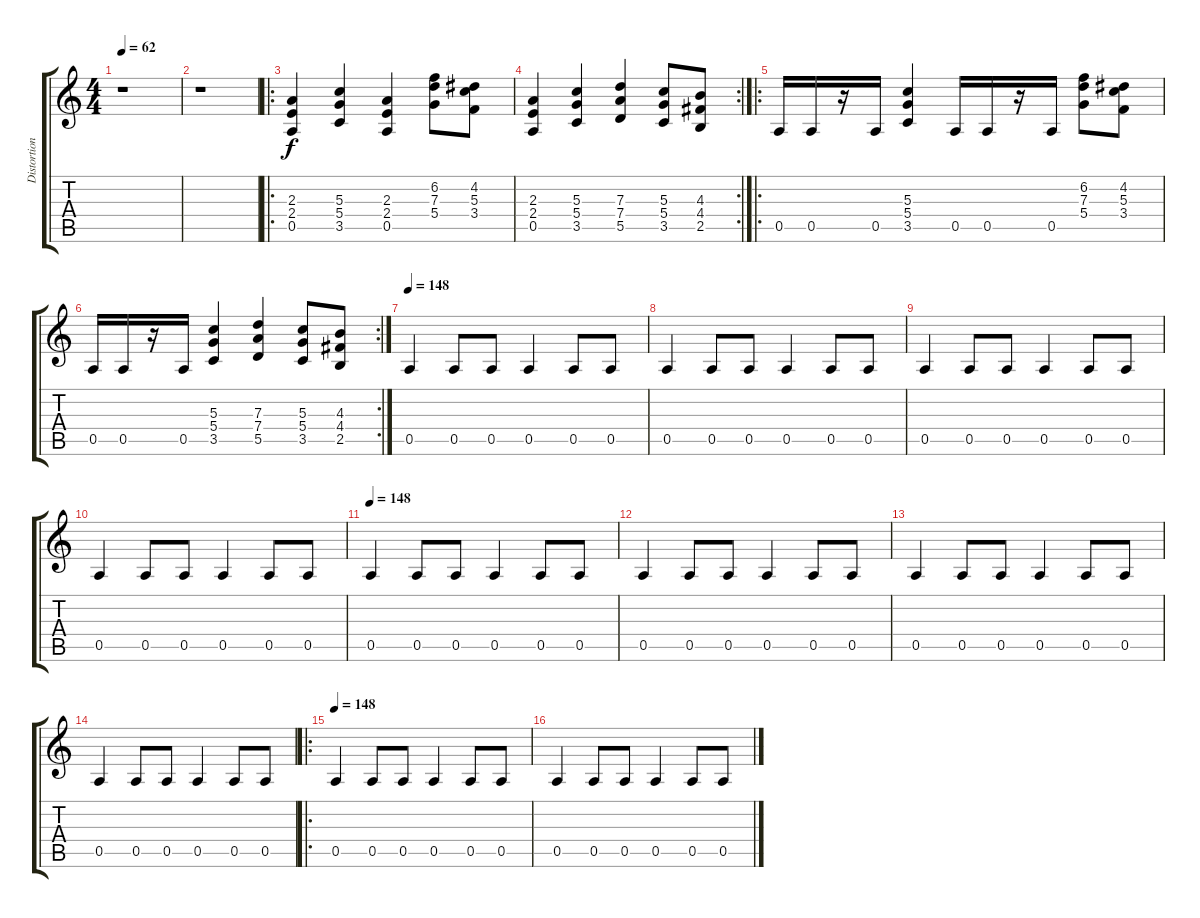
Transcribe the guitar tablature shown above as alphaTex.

\track ("Distortion Rhythm" "Distortion") {instrument distortionguitar}
\staff {score tabs}
\tuning (E4 B3 G3 D3 A2 E2) {hide}
\ts (4 4)
\tempo 62
\clef g2
\ks c
r.1{dy f} |
r.1 |
\ro
(2.3 2.4 0.5).4 (5.3 5.4 3.5).4 (2.3 2.4 0.5).4 (6.2 7.3 5.4).8 (4.2 5.3 3.4).8 |
\rc 2
(2.3 2.4 0.5).4 (5.3 5.4 3.5).4 (7.3 7.4 5.5).4 (5.3 5.4 3.5).8 (4.3 4.4 2.5).8 |
\ro
0.5.16 0.5.16 r.16 0.5.16 (5.3 5.4 3.5).4 0.5.16 0.5.16 r.16 0.5.16 (6.2 7.3 5.4).8 (4.2 5.3 3.4).8 |
\rc 2
0.5.16 0.5.16 r.16 0.5.16 (5.3 5.4 3.5).4 (7.3 7.4 5.5).4 (5.3 5.4 3.5).8 (4.3 4.4 2.5).8 |
\tempo 148
0.5.4 0.5.8 0.5.8 0.5.4 0.5.8 0.5.8 |
0.5.4 0.5.8 0.5.8 0.5.4 0.5.8 0.5.8 |
0.5.4 0.5.8 0.5.8 0.5.4 0.5.8 0.5.8 |
0.5.4 0.5.8 0.5.8 0.5.4 0.5.8 0.5.8 |
\tempo 148
0.5.4 0.5.8 0.5.8 0.5.4 0.5.8 0.5.8 |
0.5.4 0.5.8 0.5.8 0.5.4 0.5.8 0.5.8 |
0.5.4 0.5.8 0.5.8 0.5.4 0.5.8 0.5.8 |
0.5.4 0.5.8 0.5.8 0.5.4 0.5.8 0.5.8 |
\ro
\tempo 148
0.5.4 0.5.8 0.5.8 0.5.4 0.5.8 0.5.8 |
0.5.4 0.5.8 0.5.8 0.5.4 0.5.8 0.5.8
